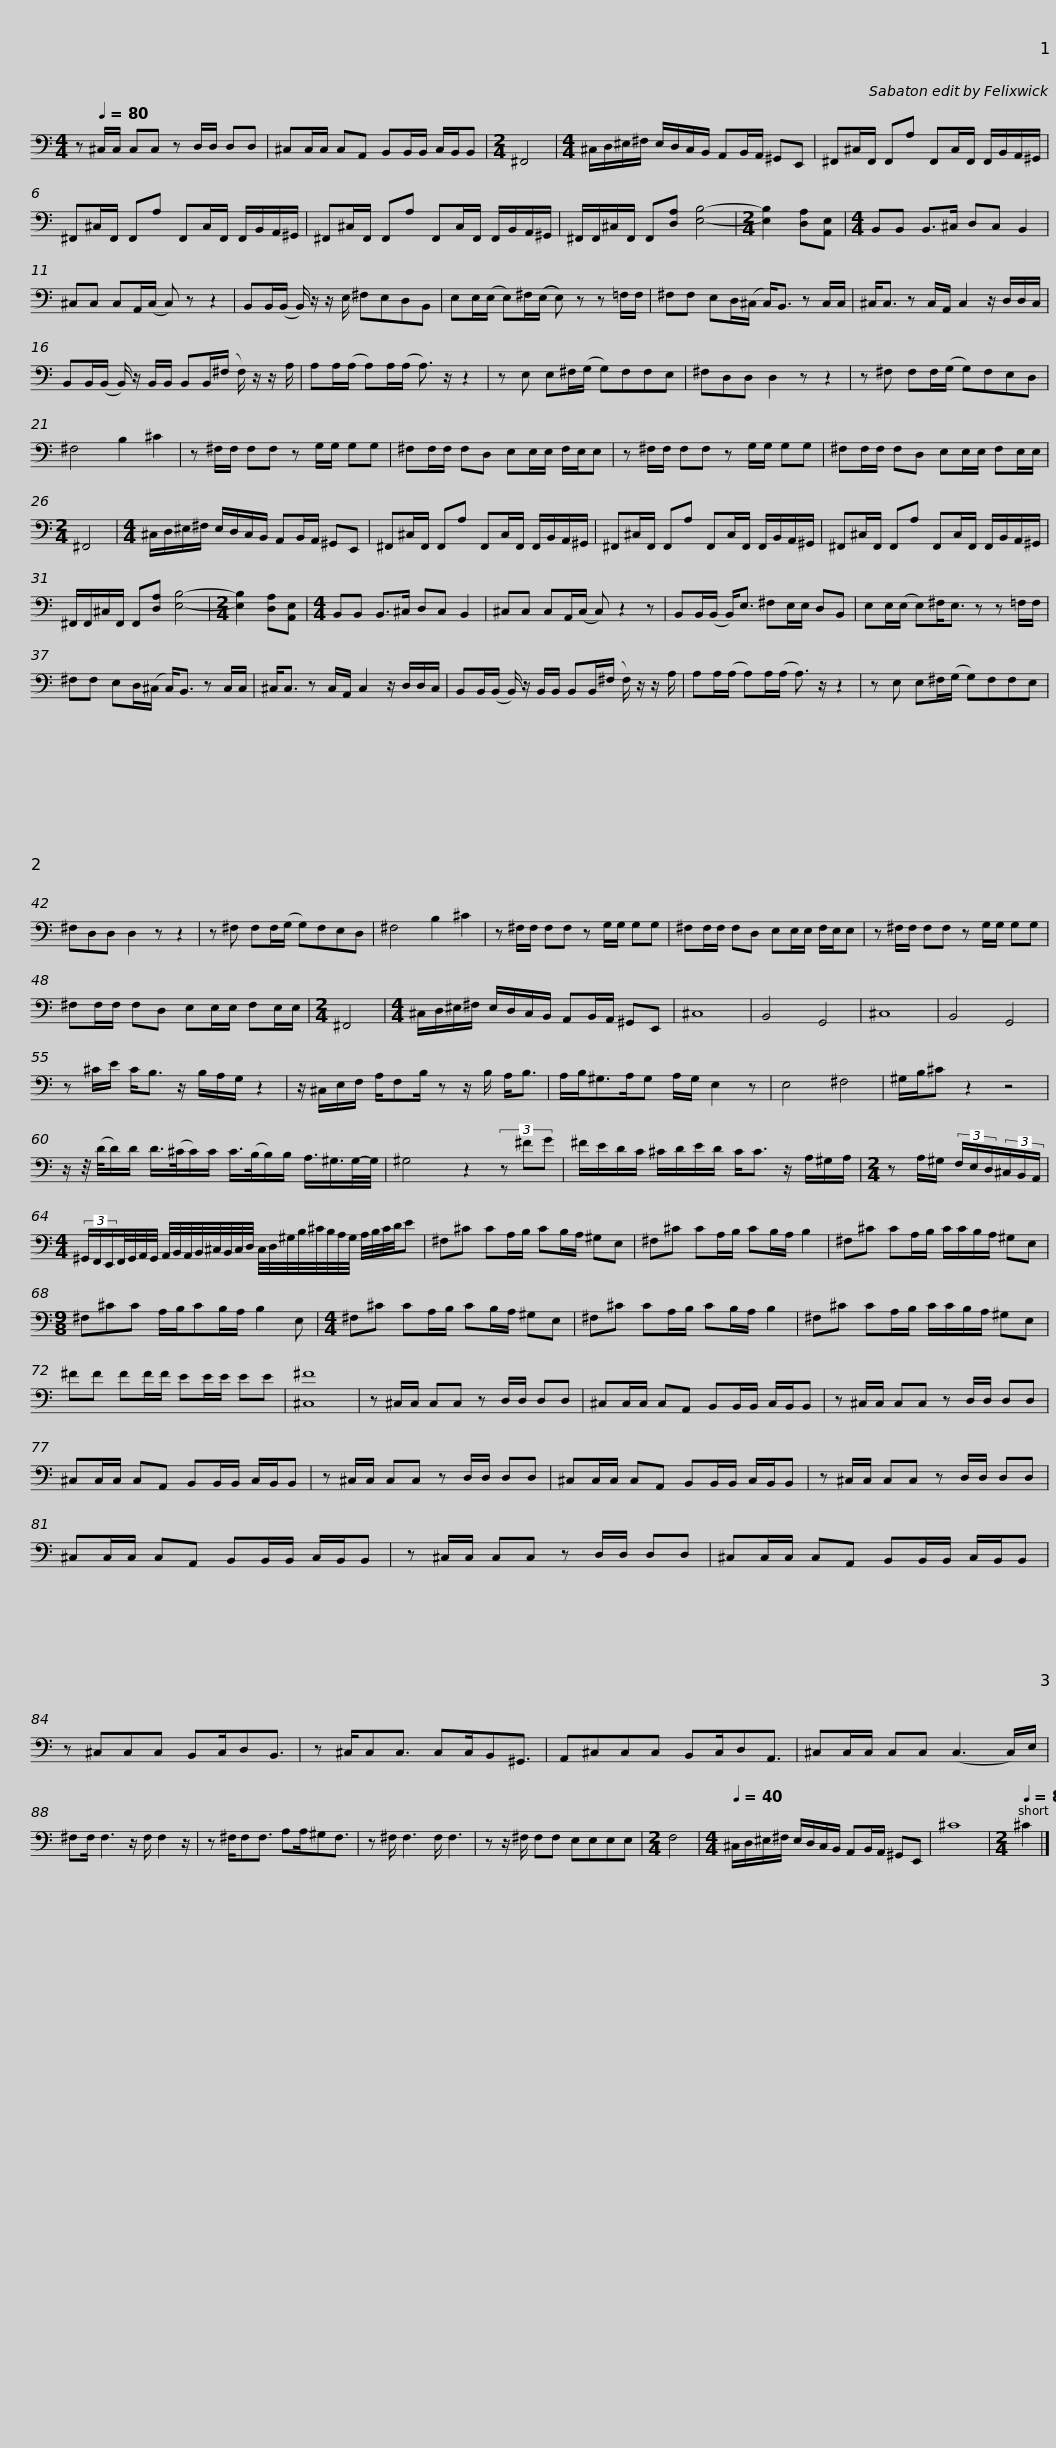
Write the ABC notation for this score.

X:1
L:1/8
M:4/4
I:linebreak $
K:C
V:1 bass
V:1
 z[Q:1/4=80] ^C,/C,/ C,C, z D,/D,/ D,D, | ^C,C,/C,/ C,A,, B,,B,,/B,,/ C,/B,,/B,, |[M:2/4] ^F,,4 |[M:4/4] ^C,/D,/^E,/^F,/ E,/D,/C,/B,,/ A,,B,,/A,,/ ^G,,E,, |$ ^F,,^C,/F,,/ F,,A, F,,C,/F,,/ F,,/B,,/A,,/^G,,/ | %5
 ^F,,^C,/F,,/ F,,A, F,,C,/F,,/ F,,/B,,/A,,/^G,,/ | ^F,,^C,/F,,/ F,,A, F,,C,/F,,/ F,,/B,,/A,,/^G,,/ |$ ^F,,/F,,/^C,/F,,/ F,,[D,A,] [E,B,]4- |[M:2/4] [E,B,]2 [D,A,][A,,E,] |[M:4/4] B,,B,, B,,>^C, D,C, B,,2 | %10
 ^C,C, C,A,,/(C,/ C,) z z2 | B,,B,,/(B,,/ B,,/) z/ z/ E,/ ^F,E,D,B,, |$ E,E,/(E,/ E,)^F,/((E,/ E,)) z z =F,/F,/ | ^F,F, E,D,/(^C,/ C,<)B,, z C,/C,/ | ^C,<C, z C,/A,,/ C,2 z/ D,/D,/C,/ |$ %15
 B,,B,,/(B,,/ B,,/) z/ B,,/B,,/ B,,B,,/(^F,/ F,/) z/ z/ A,/ | A,A,/(A,/ A,)A,/(A,/ A,3/2) z/ z2 | z E, E,^F,/(G,/ G,)F,F,E, | ^F,D,D, D,2 z z2 |$ z ^F, F,F,/(G,/ G,)F,E,D, | %20
 ^F,4 B,2 ^C2 | z ^F,/F,/ F,F, z G,/G,/ G,G, | ^F,F,/F,/ F,D, E,E,/E,/ F,/E,/E, | z ^F,/F,/ F,F, z G,/G,/ G,G, |$ ^F,F,/F,/ F,D, E,E,/E,/ F,E,/E,/ | %25
[M:2/4] ^F,,4 |[M:4/4] ^C,/D,/^E,/^F,/ E,/D,/C,/B,,/ A,,B,,/A,,/ ^G,,E,, | ^F,,^C,/F,,/ F,,A, F,,C,/F,,/ F,,/B,,/A,,/^G,,/ |$ ^F,,^C,/F,,/ F,,A, F,,C,/F,,/ F,,/B,,/A,,/^G,,/ | ^F,,^C,/F,,/ F,,A, F,,C,/F,,/ F,,/B,,/A,,/^G,,/ | %30
 ^F,,/F,,/^C,/F,,/ F,,[D,A,] [E,B,]4- |[M:2/4] [E,B,]2 [D,A,][A,,E,] |$[M:4/4] B,,B,, B,,>^C, D,C, B,,2 | ^C,C, C,A,,/(C,/ C,) z2 z | B,,B,,/(B,,/ B,,<)E, ^F,E,/E,/ D,B,, | %35
 E,E,/(E,/ E,)^F,<E, z z =F,/F,/ |$ ^F,F, E,D,/(^C,/ C,<)B,, z C,/C,/ | ^C,<C, z C,/A,,/ C,2 z/ D,/D,/C,/ | B,,B,,/(B,,/ B,,/) z/ B,,/B,,/ B,,B,,/(^F,/ F,/) z/ z/ A,/ | A,A,/(A,/ A,)A,/(A,/ A,3/2) z/ z2 |$ %40
 z E, E,^F,/(G,/ G,)F,F,E, | ^F,D,D, D,2 z z2 | z ^F, F,F,/(G,/ G,)F,E,D, | ^F,4 B,2 ^C2 | z ^F,/F,/ F,F, z G,/G,/ G,G, |$ %45
 ^F,F,/F,/ F,D, E,E,/E,/ F,/E,/E, | z ^F,/F,/ F,F, z G,/G,/ G,G, | ^F,F,/F,/ F,D, E,E,/E,/ F,E,/E,/ |[M:2/4] ^F,,4 |$[M:4/4] ^C,/D,/^E,/^F,/ E,/D,/C,/B,,/ A,,B,,/A,,/ ^G,,E,, | %50
 ^C,8 | B,,4 G,,4 | ^C,8 | B,,4 G,,4 | z ^C/E/ C<B, z/ B,/A,/G,/ z2 |$ %55
 z/ ^C,/E,/F,/ A,/F,B,/ z z/ B,/ A,<B, | A,/B,<^G,A,/G, A,/G,/ E,2 z | E,4 ^F,4 | ^G,/B,/^C z2 z4 |$ z/ z/4 (D/4D/)D/ D/>(^C/C/)C/ C/>(B,/B,/)B,/ A,3/4^G,/>G,/-G,/4 | %60
 ^G,4 z2 (3z ^FG |$ ^F/E/D/C/ ^C/D/E/D/ C<C z/ A,/^G,/A,/ |[M:2/4] z A,/^G,/ (3F,/E,/D,/(3^C,/B,,/A,,/ |$[M:4/4] (3^G,,/F,,/E,,/F,,/4G,,/4A,,/4G,,/4 A,,/4B,,/4A,,/4B,,/4^C,/4B,,/4C,/4D,/4 C,/4D,/4^G,/4B,/4^C/4B,/4A,/4G,/4 A,/4B,/4C/4D/4E | ^F,^C CA,/B,/ CB,/A,/ ^G,E, |$ %65
 ^F,^C CA,/B,/ CB,/A,/ B,2 | ^F,^C CA,/B,/ C/C/B,/A,/ ^G,E, |[M:9/8] ^F,^CC A,/B,/CB,/A,/ B,2 E, |$[M:4/4] ^F,^C CA,/B,/ CB,/A,/ ^G,E, | ^F,^C CA,/B,/ CB,/A,/ B,2 | %70
 ^F,^C CA,/B,/ C/C/B,/A,/ ^G,E, |$ ^FF FF/F/ EE/E/ EE | [^C,^F]8 | z ^C,/C,/ C,C, z D,/D,/ D,D, | ^C,C,/C,/ C,A,, B,,B,,/B,,/ C,/B,,/B,, | %75
 z ^C,/C,/ C,C, z D,/D,/ D,D, |$ ^C,C,/C,/ C,A,, B,,B,,/B,,/ C,/B,,/B,, | z ^C,/C,/ C,C, z D,/D,/ D,D, | ^C,C,/C,/ C,A,, B,,B,,/B,,/ C,/B,,/B,, | z ^C,/C,/ C,C, z D,/D,/ D,D, |$ %80
 ^C,C,/C,/ C,A,, B,,B,,/B,,/ C,/B,,/B,, | z ^C,/C,/ C,C, z D,/D,/ D,D, | ^C,C,/C,/ C,A,, B,,B,,/B,,/ C,/B,,/B,, | z ^C,C,C, B,,C,/D,B,,3/2 |$ z ^C,/C,C,3/2 C,C,/B,,^G,,3/2 | %85
 A,,^C,C,C, B,,C,/D,A,,3/2 | ^C,C,/C,/ C,C, (C,3 C,/)E,/ | ^F,F,/ F,3 z/ F,/ F,2 z/ | z ^F,/F,F,3/2 A,A,/^G,F,3/2 |$ z ^F,/ F,3 F,/ F,3 | %90
 z z/ ^F,/ F,F, E,E,E,E, |[M:2/4] F,4 |[M:4/4][Q:1/4=40] ^C,/D,/^E,/^F,/ E,/D,/C,/B,,/ A,,B,,/A,,/ ^G,,E,, | ^C8 |[M:2/4][Q:1/4=80] ^C2 |] %95
